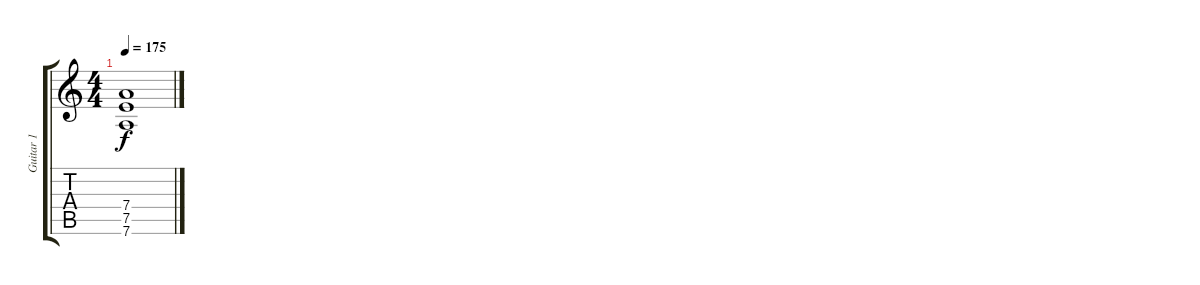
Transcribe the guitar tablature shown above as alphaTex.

\track ("Guitar 1" "Guitar 1") {instrument distortionguitar}
\staff {score tabs}
\tuning (E4 B3 G3 D3 A2 D2) {hide}
\ts (4 4)
\tempo 175
\clef g2
\ks c
(7.4 7.5 7.6).1{dy f}
